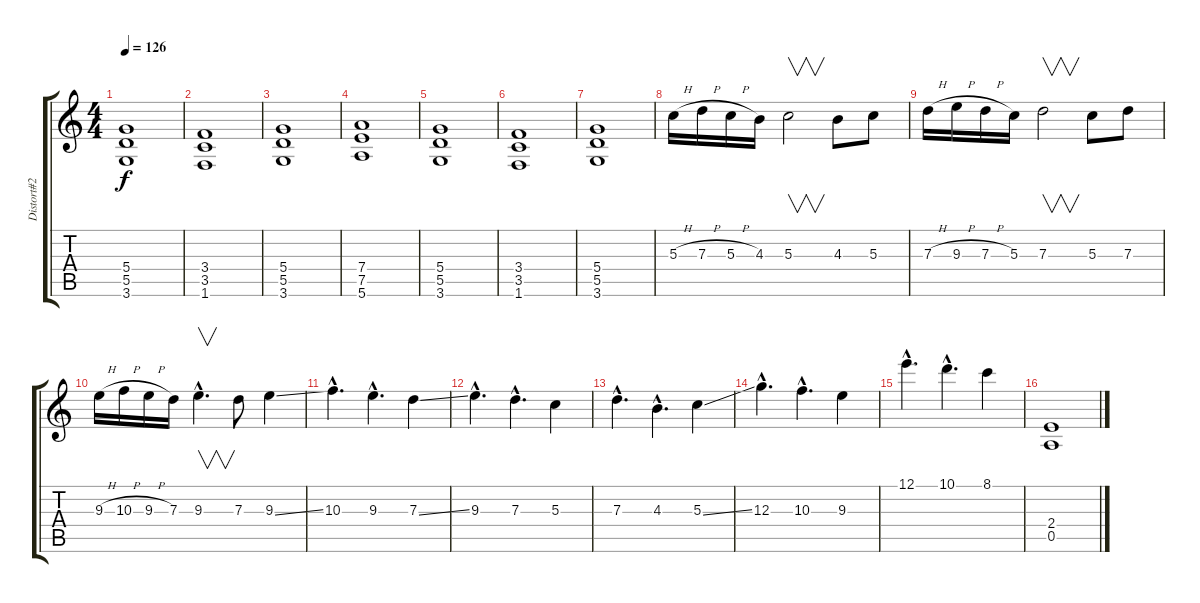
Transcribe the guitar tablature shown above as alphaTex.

\track ("Distort#2" "Distort#2") {instrument distortionguitar}
\staff {score tabs}
\tuning (E4 B3 G3 D3 A2 E2) {hide}
\ts (4 4)
\tempo 126
\clef g2
\ks c
(5.4 5.5 3.6).1{dy f} |
(3.4 3.5 1.6).1 |
(5.4 5.5 3.6).1 |
(7.4 7.5 5.6).1 |
(5.4 5.5 3.6).1 |
(3.4 3.5 1.6).1 |
(5.4 5.5 3.6).1 |
5.3{h}.16 7.3{h}.16 5.3{h}.16 4.3.16 5.3.2{v} 4.3.8 5.3.8 |
7.3{h}.16 9.3{h}.16 7.3{h}.16 5.3.16 7.3.2{v} 5.3.8 7.3.8 |
9.3{h}.16 10.3{h}.16 9.3{h}.16 7.3.16 9.3{hac}.4{v d} 7.3.8 9.3{ss}.4 |
10.3{hac}.4{d} 9.3{hac}.4{d} 7.3{ss}.4 |
9.3{hac}.4{d} 7.3{hac}.4{d} 5.3.4 |
7.3{hac}.4{d} 4.3{hac}.4{d} 5.3{ss}.4 |
12.3{hac}.4{d} 10.3{hac}.4{d} 9.3.4 |
12.1{hac}.4{d} 10.1{hac}.4{d} 8.1.4 |
(2.4 0.5).1
